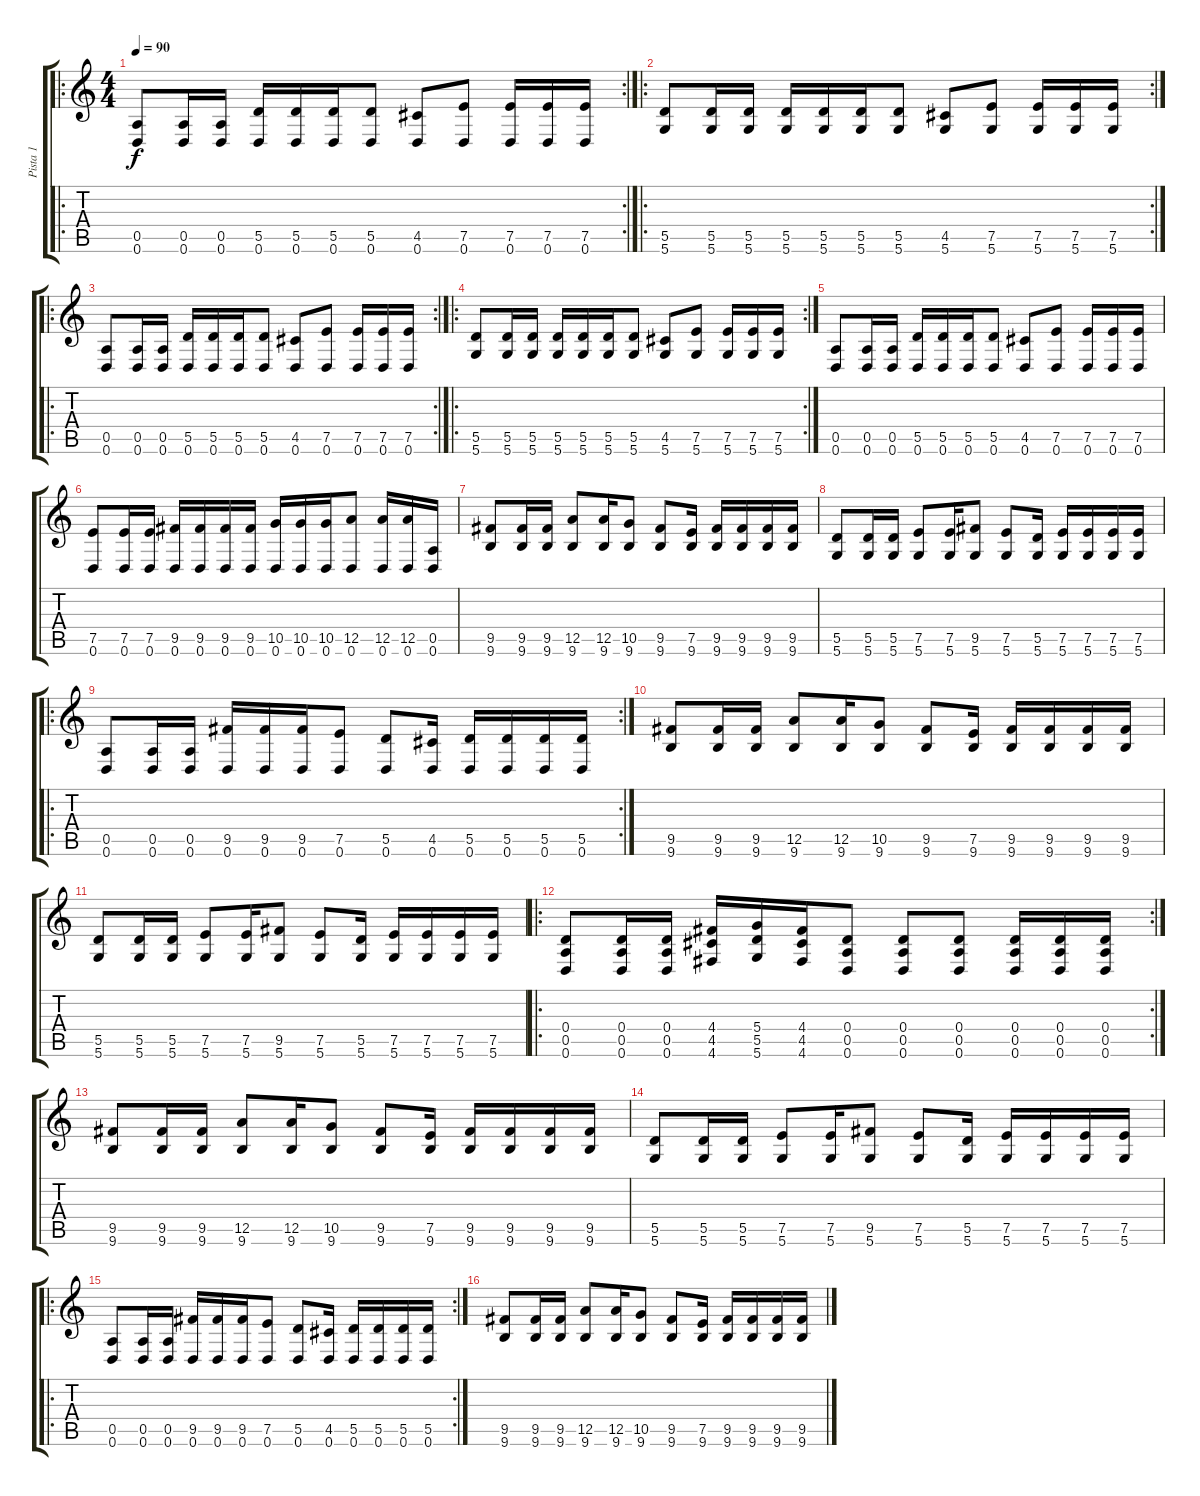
\track ("Pista 1" "Pista 1") {instrument distortionguitar}
\staff {score tabs}
\tuning (E4 B3 G3 D3 A2 D2) {hide}
\ro
\rc 2
\ts (4 4)
\tempo 90
\clef g2
\ks c
(0.5 0.6).8{dy f instrument distortionguitar} (0.5 0.6).16 (0.5 0.6).16 (5.5 0.6).16 (5.5 0.6).16 (5.5 0.6).16 (5.5 0.6).8 (4.5 0.6).8 (7.5 0.6).8 (7.5 0.6).16 (7.5 0.6).16 (7.5 0.6).16 |
\ro
\rc 2
(5.5 5.6).8 (5.5 5.6).16 (5.5 5.6).16 (5.5 5.6).16 (5.5 5.6).16 (5.5 5.6).16 (5.5 5.6).8 (4.5 5.6).8 (7.5 5.6).8 (7.5 5.6).16 (7.5 5.6).16 (7.5 5.6).16 |
\ro
\rc 2
(0.5 0.6).8 (0.5 0.6).16 (0.5 0.6).16 (5.5 0.6).16 (5.5 0.6).16 (5.5 0.6).16 (5.5 0.6).8 (4.5 0.6).8 (7.5 0.6).8 (7.5 0.6).16 (7.5 0.6).16 (7.5 0.6).16 |
\ro
\rc 2
(5.5 5.6).8 (5.5 5.6).16 (5.5 5.6).16 (5.5 5.6).16 (5.5 5.6).16 (5.5 5.6).16 (5.5 5.6).8 (4.5 5.6).8 (7.5 5.6).8 (7.5 5.6).16 (7.5 5.6).16 (7.5 5.6).16 |
(0.5 0.6).8 (0.5 0.6).16 (0.5 0.6).16 (5.5 0.6).16 (5.5 0.6).16 (5.5 0.6).16 (5.5 0.6).8 (4.5 0.6).8 (7.5 0.6).8 (7.5 0.6).16 (7.5 0.6).16 (7.5 0.6).16 |
(7.5 0.6).8 (7.5 0.6).16 (7.5 0.6).16 (9.5 0.6).16 (9.5 0.6).16 (9.5 0.6).16 (9.5 0.6).16 (10.5 0.6).16 (10.5 0.6).16 (10.5 0.6).16 (12.5 0.6).8 (12.5 0.6).16 (12.5 0.6).16 (0.5 0.6).16 |
(9.5 9.6).8 (9.5 9.6).16 (9.5 9.6).16 (12.5 9.6).8 (12.5 9.6).16 (10.5 9.6).8 (9.5 9.6).8 (7.5 9.6).16 (9.5 9.6).16 (9.5 9.6).16 (9.5 9.6).16 (9.5 9.6).16 |
(5.5 5.6).8 (5.5 5.6).16 (5.5 5.6).16 (7.5 5.6).8 (7.5 5.6).16 (9.5 5.6).8 (7.5 5.6).8 (5.5 5.6).16 (7.5 5.6).16 (7.5 5.6).16 (7.5 5.6).16 (7.5 5.6).16 |
\ro
\rc 2
(0.5 0.6).8 (0.5 0.6).16 (0.5 0.6).16 (9.5 0.6).16 (9.5 0.6).16 (9.5 0.6).16 (7.5 0.6).8 (5.5 0.6).8 (4.5 0.6).16 (5.5 0.6).16 (5.5 0.6).16 (5.5 0.6).16 (5.5 0.6).16 |
(9.5 9.6).8 (9.5 9.6).16 (9.5 9.6).16 (12.5 9.6).8 (12.5 9.6).16 (10.5 9.6).8 (9.5 9.6).8 (7.5 9.6).16 (9.5 9.6).16 (9.5 9.6).16 (9.5 9.6).16 (9.5 9.6).16 |
(5.5 5.6).8 (5.5 5.6).16 (5.5 5.6).16 (7.5 5.6).8 (7.5 5.6).16 (9.5 5.6).8 (7.5 5.6).8 (5.5 5.6).16 (7.5 5.6).16 (7.5 5.6).16 (7.5 5.6).16 (7.5 5.6).16 |
\ro
\rc 2
(0.4 0.5 0.6).8 (0.4 0.5 0.6).16 (0.4 0.5 0.6).16 (4.4 4.5 4.6).16 (5.4 5.5 5.6).16 (4.4 4.5 4.6).16 (0.4 0.5 0.6).8 (0.4 0.5 0.6).8 (0.4 0.5 0.6).8 (0.4 0.5 0.6).16 (0.4 0.5 0.6).16 (0.4 0.5 0.6).16 |
(9.5 9.6).8 (9.5 9.6).16 (9.5 9.6).16 (12.5 9.6).8 (12.5 9.6).16 (10.5 9.6).8 (9.5 9.6).8 (7.5 9.6).16 (9.5 9.6).16 (9.5 9.6).16 (9.5 9.6).16 (9.5 9.6).16 |
(5.5 5.6).8 (5.5 5.6).16 (5.5 5.6).16 (7.5 5.6).8 (7.5 5.6).16 (9.5 5.6).8 (7.5 5.6).8 (5.5 5.6).16 (7.5 5.6).16 (7.5 5.6).16 (7.5 5.6).16 (7.5 5.6).16 |
\ro
\rc 2
(0.5 0.6).8 (0.5 0.6).16 (0.5 0.6).16 (9.5 0.6).16 (9.5 0.6).16 (9.5 0.6).16 (7.5 0.6).8 (5.5 0.6).8 (4.5 0.6).16 (5.5 0.6).16 (5.5 0.6).16 (5.5 0.6).16 (5.5 0.6).16 |
(9.5 9.6).8 (9.5 9.6).16 (9.5 9.6).16 (12.5 9.6).8 (12.5 9.6).16 (10.5 9.6).8 (9.5 9.6).8 (7.5 9.6).16 (9.5 9.6).16 (9.5 9.6).16 (9.5 9.6).16 (9.5 9.6).16
